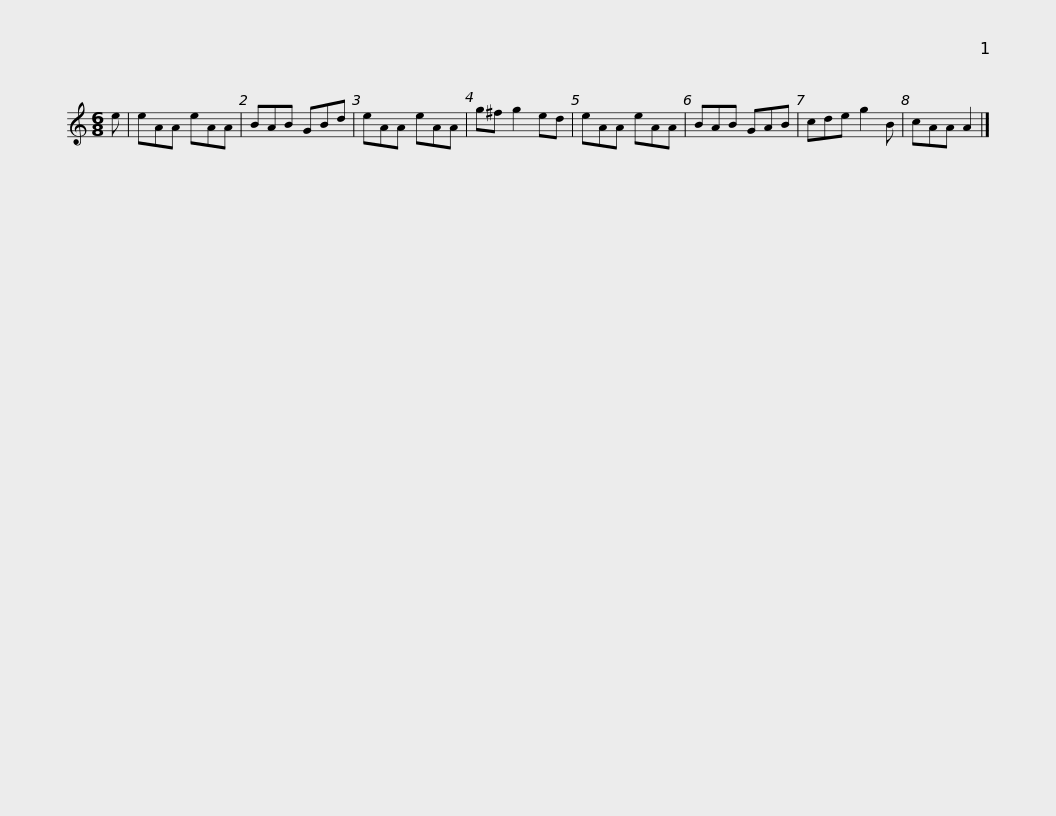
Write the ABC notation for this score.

X:1
L:1/8
M:6/8
I:linebreak $
K:C
V:1 treble
V:1
 e | eAA eAA | BAB GBd | eAA eAA | g^f g2 ed | %5
 eAA eAA | BAB GAB | cde g2 B |$ cAA A2 |] %9
